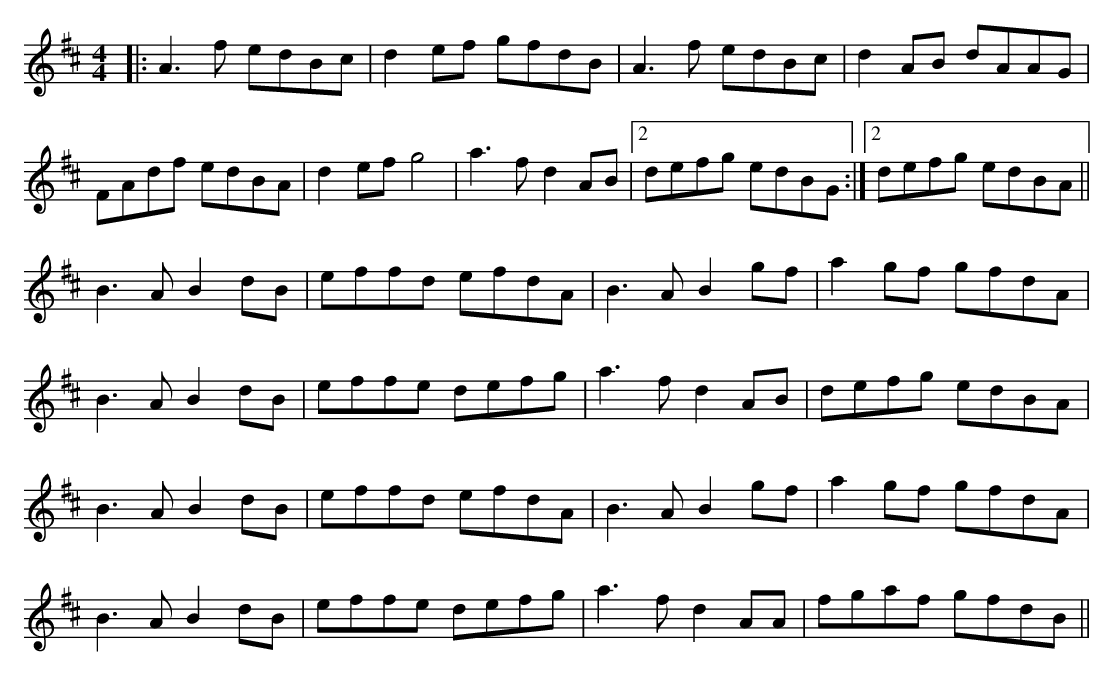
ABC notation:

X:1
M:4/4
K:D
|:A3f edBc|d2ef gfdB|A3f edBc|d2 AB dAAG|
FAdf edBA|d2ef g4|a3f d2AB|2 defg edBG:|2 defg edBA||
B3A B2dB|effd efdA|B3A B2gf|a2gf gfdA|
B3A B2dB|effe defg|a3f d2AB|defg edBA|
B3A B2dB|effd efdA|B3A B2gf|a2gf gfdA|
B3A B2dB|effe defg|a3f d2AA|fgaf gfdB||
